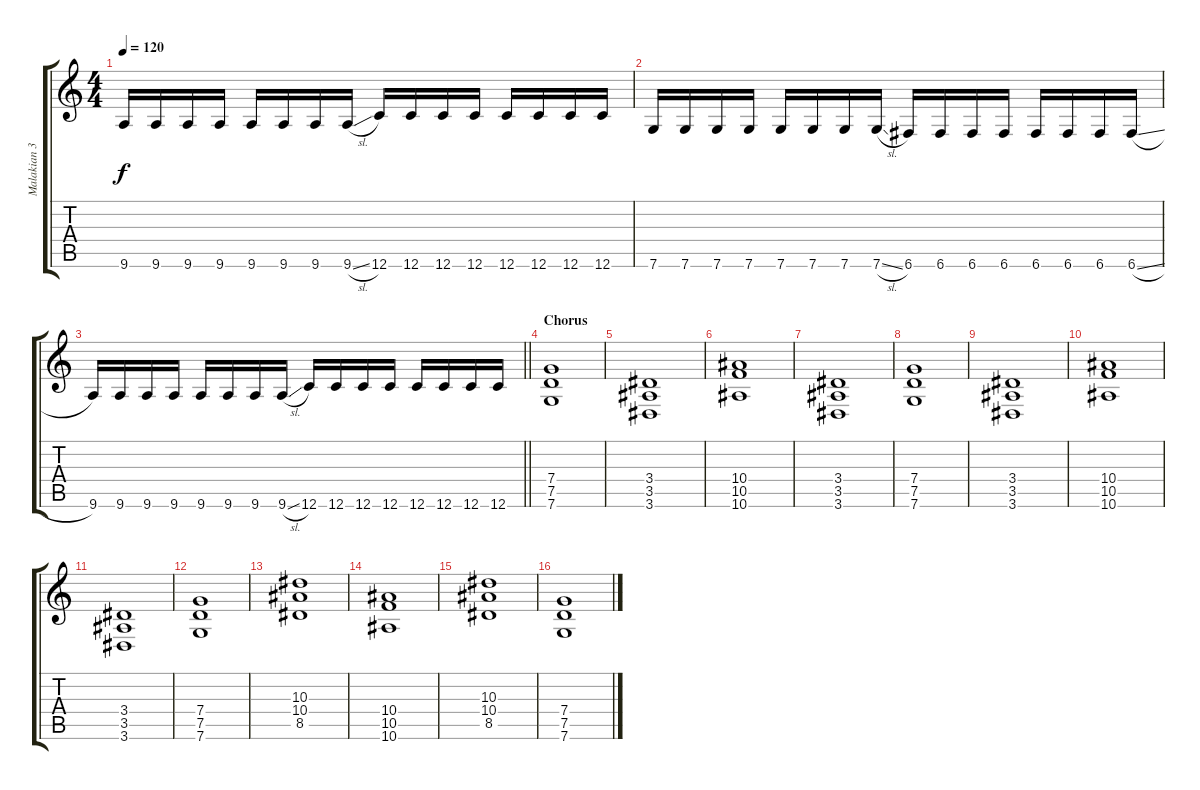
\track ("Malakian 3" "Malakian 3") {instrument distortionguitar}
\staff {score tabs}
\tuning (D4 A3 F3 C3 G2 C2) {hide}
\ts (4 4)
\tempo 120
\clef g2
\ks c
9.6.16{dy f} 9.6.16 9.6.16 9.6.16 9.6.16 9.6.16 9.6.16 9.6{sl}.16 12.6.16 12.6.16 12.6.16 12.6.16 12.6.16 12.6.16 12.6.16 12.6.16 |
7.6.16 7.6.16 7.6.16 7.6.16 7.6.16 7.6.16 7.6.16 7.6{sl}.16 6.6.16 6.6.16 6.6.16 6.6.16 6.6.16 6.6.16 6.6.16 6.6{sl}.16 |
\barLineRight lightlight
9.6.16 9.6.16 9.6.16 9.6.16 9.6.16 9.6.16 9.6.16 9.6{sl}.16 12.6.16 12.6.16 12.6.16 12.6.16 12.6.16 12.6.16 12.6.16 12.6.16 |
\section ("" "Chorus")
(7.4 7.5 7.6).1 |
(3.4 3.5 3.6).1 |
(10.4 10.5 10.6).1 |
(3.4 3.5 3.6).1 |
(7.4 7.5 7.6).1 |
(3.4 3.5 3.6).1 |
(10.4 10.5 10.6).1 |
(3.4 3.5 3.6).1 |
(7.4 7.5 7.6).1 |
(10.3 10.4 8.5).1 |
(10.4 10.5 10.6).1 |
(10.3 10.4 8.5).1 |
(7.4 7.5 7.6).1
